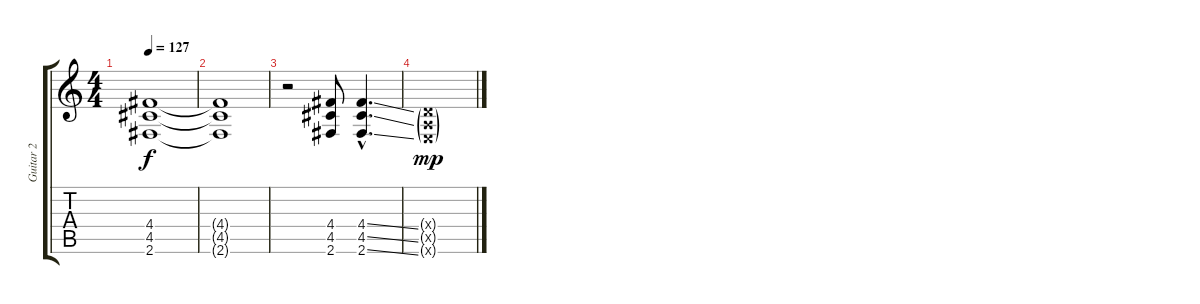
\track ("Guitar 2" "Guitar 2") {instrument overdrivenguitar}
\staff {score tabs}
\tuning (E4 B3 G3 D3 A2 E2) {hide}
\ts (4 4)
\tempo 127
\clef g2
\ks c
(4.4{t} 4.5{t} 2.6{t}).1{dy f} |
(4.4{t} 4.5{t} 2.6{t}).1 |
r.2 (4.4 4.5 2.6).8 (4.4{ss hac} 4.5{ss hac} 2.6{ss hac}).4{d} |
(0.4{g x} 0.5{g x} 0.6{g x}).1{dy mp}
